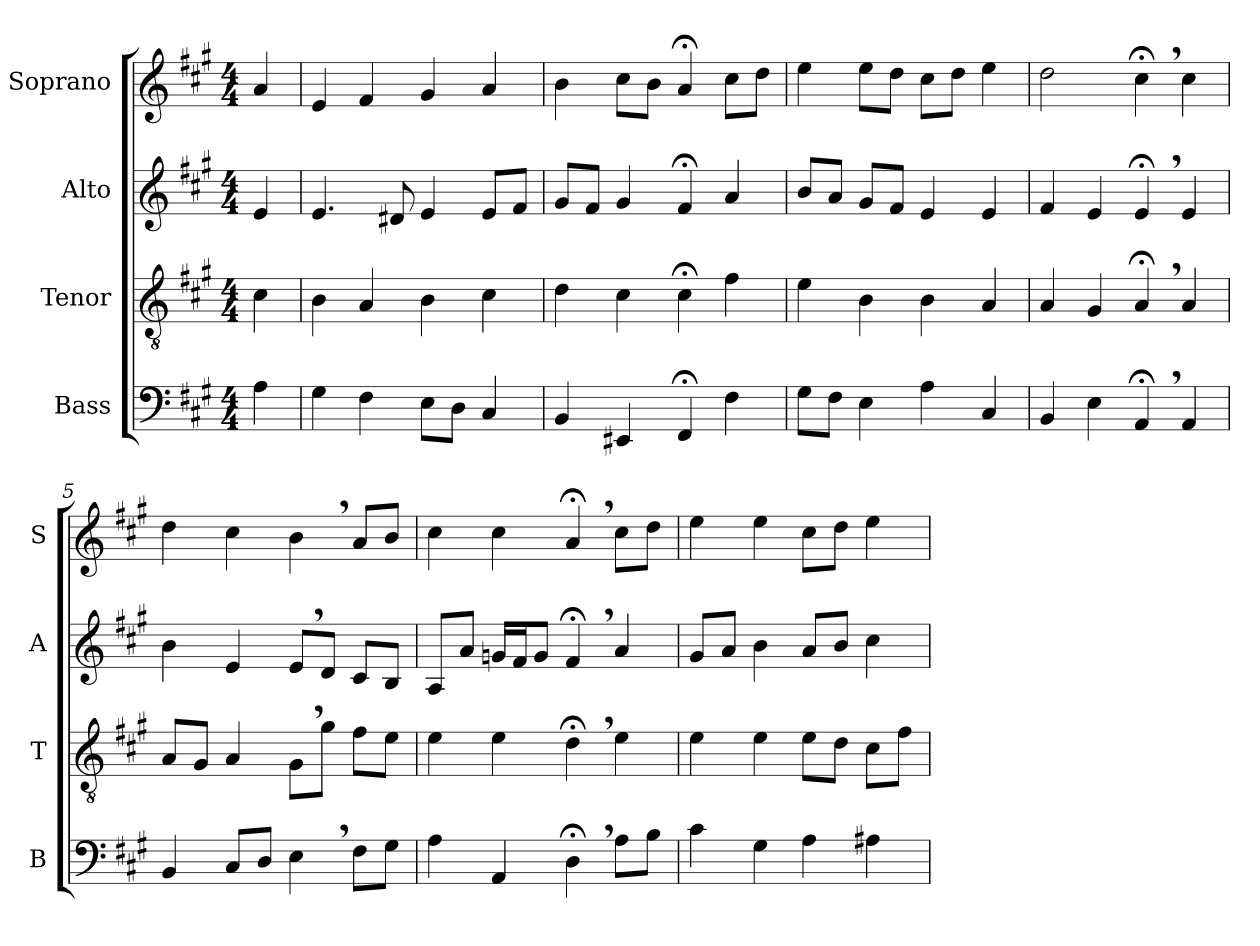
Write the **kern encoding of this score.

**kern	**kern	**kern	**kern
*part4	*part3	*part2	*part1
*staff4	*staff3	*staff2	*staff1
*I"Bass	*I"Tenor	*I"Alto	*I"Soprano
*I'B	*I'T	*I'A	*I'S
*clefF4	*clefGv2	*clefG2	*clefG2
*k[f#c#g#]	*k[f#c#g#]	*k[f#c#g#]	*k[f#c#g#]
*M4/4	*M4/4	*M4/4	*M4/4
=	=	=	=
4A\	4c#\	4e/	4a/
=1	=1	=1	=1
4G#\	4B\	4.e/	4e/
4F#\	4A/	.	4f#:/
.	.	8d#X/	.
8E\L	4B\	4e/	4g#/
8D\J	.	.	.
4C#/	4c#\	8e/L	4a/
.	.	8f#/J	.
=2	=2	=2	=2
4BB/	4d\	8g#/L	4b\
.	.	8f#/J	.
4EE#X/	4c#\	4g#/	8cc#\L
.	.	.	8b\J
4FF#;</	4c#;<\	4f#;</	4a;</
4F#\	4f#\	4a/	8cc#\L
.	.	.	8dd\J
=3	=3	=3	=3
8G#\L	4e\	8b/L	4ee\
8F#\J	.	8a/J	.
4E\	4B\	8g#/L	8ee\L
.	.	8f#/J	8dd\J
4A\	4B\	4e/	8cc#\L
.	.	.	8dd\J
4C#/	4A/	4e/	4ee\
=4	=4	=4	=4
4BB/	4A/	4f#/	2dd:\
4E\	4G#/	4e/	.
4AA;<,/	4A;<,/	4e;<,/	4cc#;<,\
4AA/	4A/	4e/	4cc#\
=5	=5	=5	=5
4BB/	8A/L	4b\	4dd\
.	8G#/J	.	.
8C#/L	4A/	4e/	4cc#\
8D/J	.	.	.
4E,\	8G#,\L	8e,/L	4b,\
.	8g#\J	8d/J	.
8F#\L	8f#\L	8c#/L	8a/L
8G#\J	8e\J	8B/J	8b/J
=6	=6	=6	=6
4A\	4e\	8A/L	4cc#\
.	.	8a/J	.
4AA/	4e\	16gn/LL	4cc#\
.	.	16f#/J	.
.	.	8g/J	.
4D;<,\	4d;<,\	4f#;<,/	4a;<,/
8A\L	4e\	4a/	8cc#\L
8B\J	.	.	8dd\J
=7	=7	=7	=7
4c#\	4e\	8g#/L	4ee\
.	.	8a/J	.
4G#\	4e\	4b\	4ee\
4A\	8e\L	8a/L	8cc#\L
.	8d\J	8b/J	8dd\J
4A#X\	8c#\L	4cc#\	4ee\
.	8f#\J	.	.
=	=	=	=
*-	*-	*-	*-
